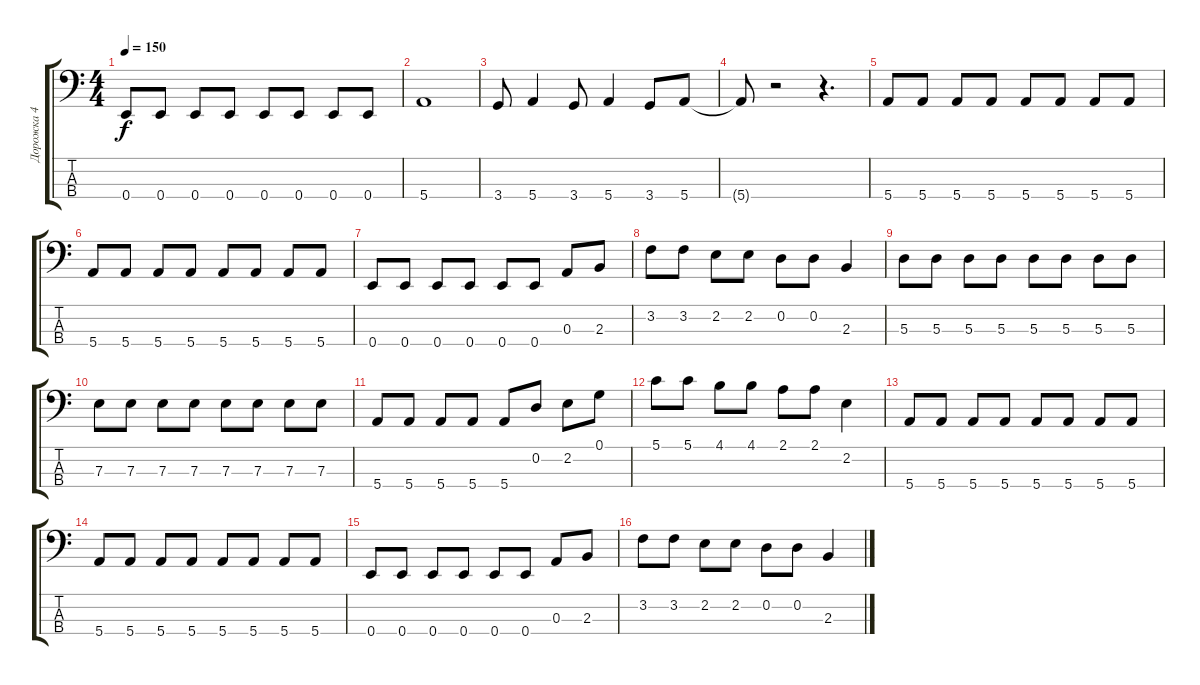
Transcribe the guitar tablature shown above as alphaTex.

\track ("Дорожка 4" "Дорожка 4") {instrument slapbass2}
\staff {score tabs}
\tuning (G2 D2 A1 E1) {hide}
\ts (4 4)
\tempo 150
\clef f4
\ks c
0.4.8{dy f} 0.4.8 0.4.8 0.4.8 0.4.8 0.4.8 0.4.8 0.4.8 |
5.4.1 |
3.4.8 5.4.4 3.4.8 5.4.4 3.4.8 5.4.8 |
5.4{t}.8 r.2 r.4{d} |
5.4.8 5.4.8 5.4.8 5.4.8 5.4.8 5.4.8 5.4.8 5.4.8 |
5.4.8 5.4.8 5.4.8 5.4.8 5.4.8 5.4.8 5.4.8 5.4.8 |
0.4.8 0.4.8 0.4.8 0.4.8 0.4.8 0.4.8 0.3.8 2.3.8 |
3.2.8 3.2.8 2.2.8 2.2.8 0.2.8 0.2.8 2.3.4 |
5.3.8 5.3.8 5.3.8 5.3.8 5.3.8 5.3.8 5.3.8 5.3.8 |
7.3.8 7.3.8 7.3.8 7.3.8 7.3.8 7.3.8 7.3.8 7.3.8 |
5.4.8 5.4.8 5.4.8 5.4.8 5.4.8 0.2.8 2.2.8 0.1.8 |
5.1.8 5.1.8 4.1.8 4.1.8 2.1.8 2.1.8 2.2.4 |
5.4.8 5.4.8 5.4.8 5.4.8 5.4.8 5.4.8 5.4.8 5.4.8 |
5.4.8 5.4.8 5.4.8 5.4.8 5.4.8 5.4.8 5.4.8 5.4.8 |
0.4.8 0.4.8 0.4.8 0.4.8 0.4.8 0.4.8 0.3.8 2.3.8 |
3.2.8 3.2.8 2.2.8 2.2.8 0.2.8 0.2.8 2.3.4
